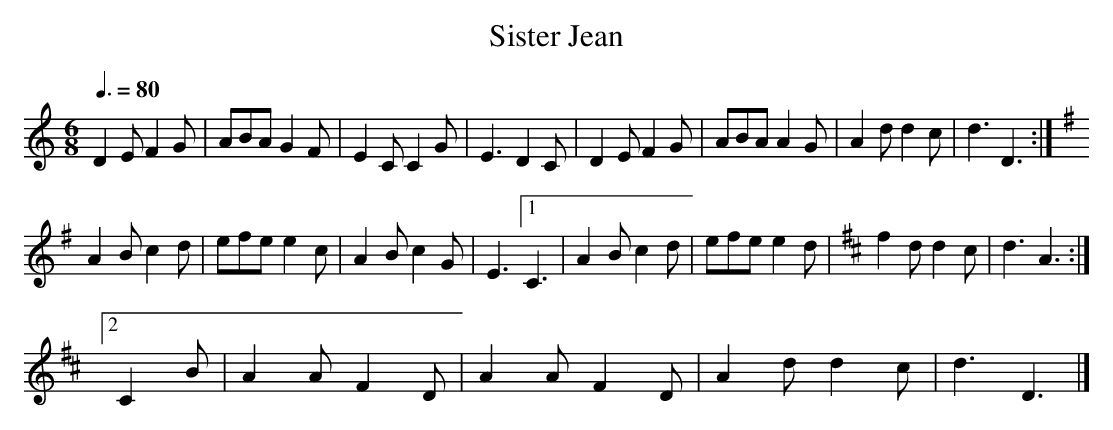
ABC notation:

X:1
T:Sister Jean
M:6/8
L:1/8
Q:3/8=80
K:DDor
D2E F2G|ABA G2F|E2C C2G|E3    D2C|D2E F2G|ABA A2G|     A2d d2c|d3 D3:|
K:DMix
A2B c2d|efe e2c|A2B c2G|E3 [1 C3 |A2B c2d|efe e2d|[K:D]f2d d2c|d3 A3:|
                           [2 C2B|A2A F2D|A2A F2D|     A2d d2c|d3 D3|]
